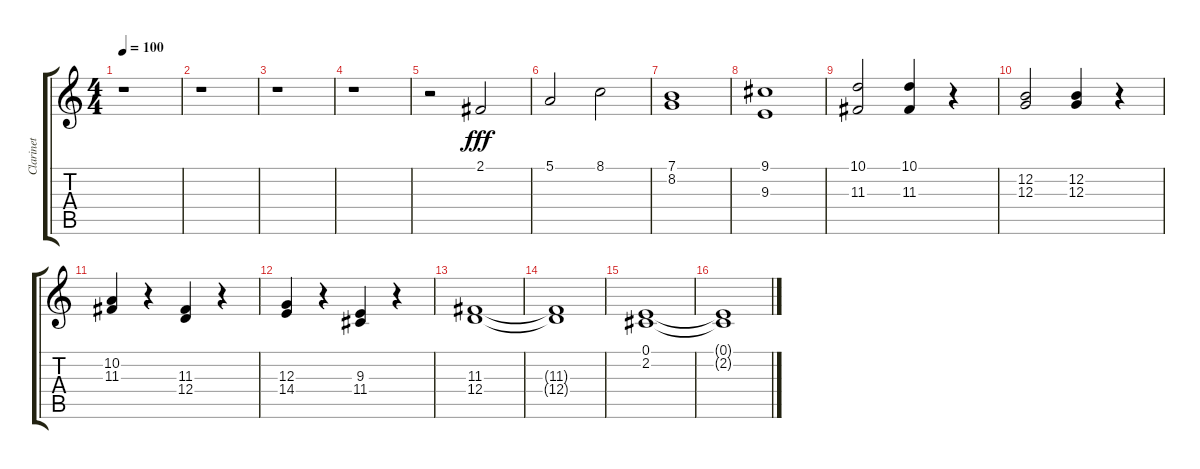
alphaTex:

\track ("Clarinet" "Clarinet") {instrument clarinet}
\staff {score tabs}
\tuning (E4 B3 G3 D3 A2 E2) {hide}
\ts (4 4)
\tempo 100
\clef g2
\ks c
r.1{dy fff} |
r.1 |
r.1 |
r.1 |
r.2 2.1.2 |
5.1.2 8.1.2 |
(7.1 8.2).1 |
(9.1 9.3).1 |
(10.1 11.3).2 (10.1 11.3).4 r.4 |
(12.2 12.3).2 (12.2 12.3).4 r.4 |
(10.2 11.3).4 r.4 (11.3 12.4).4 r.4 |
(12.3 14.4).4 r.4 (9.3 11.4).4 r.4 |
(11.3 12.4).1 |
(11.3{t} 12.4{t}).1 |
(0.1 2.2).1 |
(0.1{t} 2.2{t}).1
